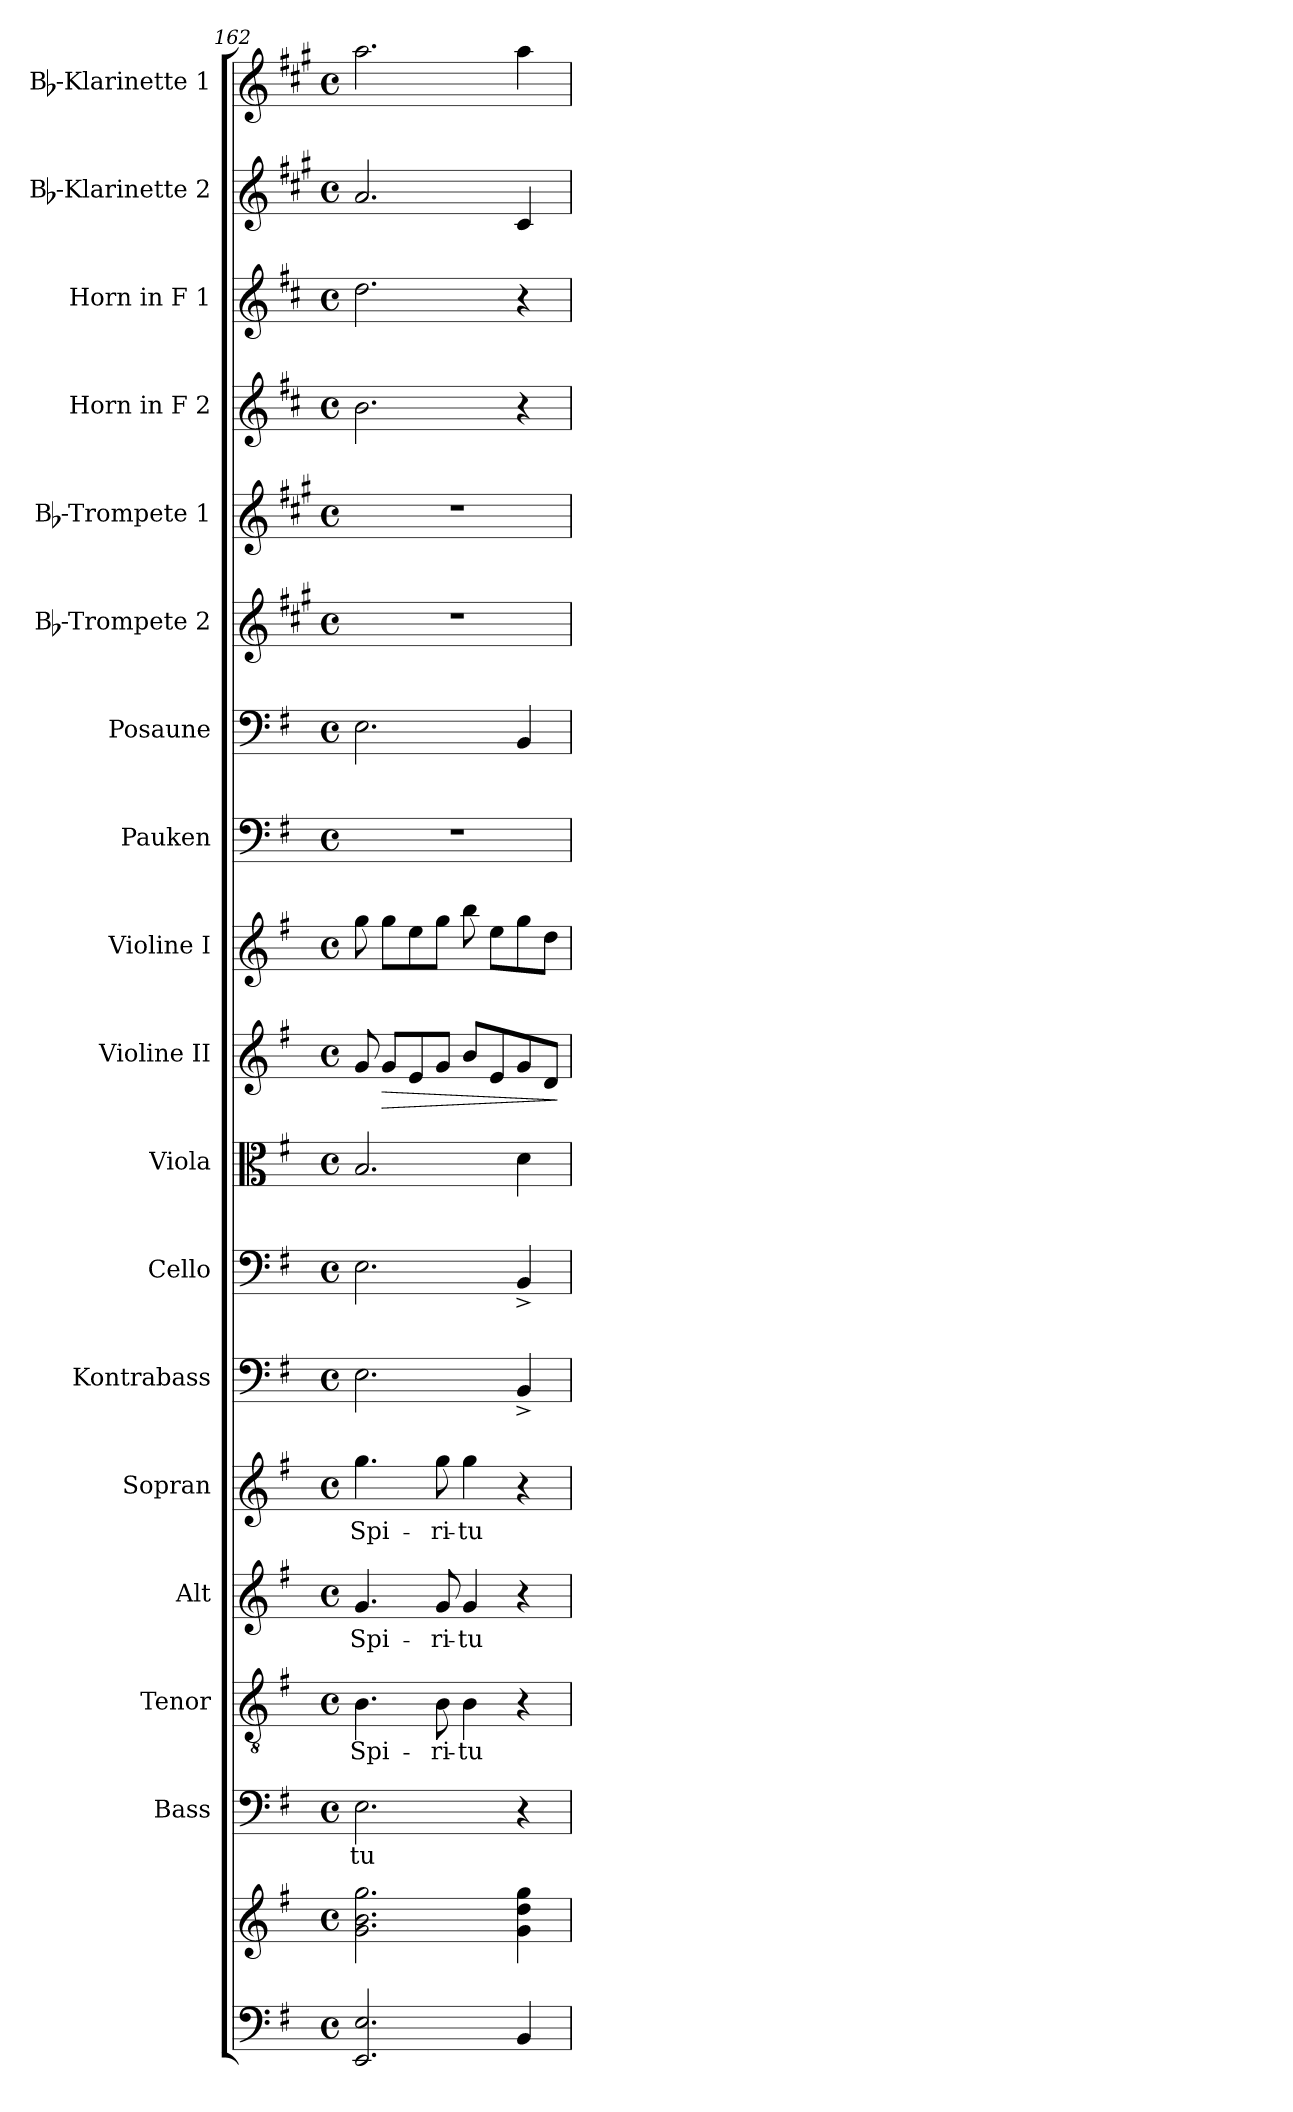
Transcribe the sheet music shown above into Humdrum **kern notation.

**kern	**kern	**kern	**text	**kern	**text	**kern	**text	**kern	**text	**kern	**kern	**kern	**kern	**dynam	**kern	**kern	**kern	**kern	**kern	**kern	**kern	**kern	**kern
*part18	*part18	*part17	*part17	*part16	*part16	*part15	*part15	*part14	*part14	*part13	*part12	*part11	*part10	*part10	*part9	*part8	*part7	*part6	*part5	*part4	*part3	*part2	*part1
*staff19	*staff18	*staff17	*staff17	*staff16	*staff16	*staff15	*staff15	*staff14	*staff14	*staff13	*staff12	*staff11	*staff10	*staff10	*staff9	*staff8	*staff7	*staff6	*staff5	*staff4	*staff3	*staff2	*staff1
*	*	*I"Bass	*	*I"Tenor	*	*I"Alt	*	*I"Sopran	*	*I"Kontrabass	*I"Cello	*I"Viola	*I"Violine II	*	*I"Violine I	*I"Pauken	*I"Posaune	*I"Bb-Trompete 2	*I"Bb-Trompete 1	*I"Horn in F 2	*I"Horn in F 1	*I"Bb-Klarinette 2	*I"Bb-Klarinette 1
*	*	*I'B.	*	*I'T.	*	*I'A.	*	*I'S.	*	*I'Kb.	*	*I'Vla.	*I'Vl. II	*	*I'Vl. I	*I'Pk.	*I'Pos.	*I'Bb Trp. 2	*I'Bb Trp. 1	*	*	*I'Bb Kl. 2	*I'Bb Kl. 1
!!LO:PB:g=z
*clefF4	*clefG2	*clefF4	*	*clefGv2	*	*clefG2	*	*clefG2	*	*clefF4	*clefF4	*clefC3	*clefG2	*	*clefG2	*clefF4	*clefF4	*clefG2	*clefG2	*clefG2	*clefG2	*clefG2	*clefG2
*	*	*	*	*	*	*	*	*	*	*ITrd7c12	*	*	*	*	*	*	*	*ITrd1c2	*ITrd1c2	*ITrd4c7	*ITrd4c7	*ITrd1c2	*ITrd1c2
*k[f#]	*k[f#]	*k[f#]	*	*k[f#]	*	*k[f#]	*	*k[f#]	*	*k[f#]	*k[f#]	*k[f#]	*k[f#]	*	*k[f#]	*k[f#]	*k[f#]	*k[f#]	*k[f#]	*k[f#]	*k[f#]	*k[f#]	*k[f#]
*G:	*G:	*G:	*	*G:	*	*G:	*	*G:	*	*G:	*G:	*G:	*G:	*	*G:	*G:	*G:	*G:	*G:	*G:	*G:	*G:	*G:
*M4/4	*M4/4	*M4/4	*	*M4/4	*	*M4/4	*	*M4/4	*	*M4/4	*M4/4	*M4/4	*M4/4	*	*M4/4	*M4/4	*M4/4	*M4/4	*M4/4	*M4/4	*M4/4	*M4/4	*M4/4
*met(c)	*met(c)	*met(c)	*	*met(c)	*	*met(c)	*	*met(c)	*	*met(c)	*met(c)	*met(c)	*met(c)	*	*met(c)	*met(c)	*met(c)	*met(c)	*met(c)	*met(c)	*met(c)	*met(c)	*met(c)
=162	=162	=162	=162	=162	=162	=162	=162	=162	=162	=162	=162	=162	=162	=162	=162	=162	=162	=162	=162	=162	=162	=162	=162
!	!	!	!LO:LY:b	!	!LO:LY:b	!	!LO:LY:b	!	!LO:LY:b	!	!	!	!	!	!	!	!	!	!	!	!	!	!
2.EE/ 2.E/	2.g\ 2.b\ 2.gg\	2.E\	-tu	4.B\	Spi-	4.g/	Spi-	4.gg\	Spi-	2.EE\	2.E\	2.B/	8g/	.	8gg\	1r	2.E\	1r	1r	2.e\	2.g\	2.g/	2.gg\
!	!	!	!	!	!	!	!	!	!	!	!	!	!	!LO:HP:b	!	!	!	!	!	!	!	!	!
.	.	.	.	.	.	.	.	.	.	.	.	.	8g/L	>	8gg\L	.	.	.	.	.	.	.	.
.	.	.	.	.	.	.	.	.	.	.	.	.	8e/	.	8ee\	.	.	.	.	.	.	.	.
!	!	!	!	!	!LO:LY:b	!	!LO:LY:b	!	!LO:LY:b	!	!	!	!	!	!	!	!	!	!	!	!	!	!
.	.	.	.	8B\	-ri-	8g/	-ri-	8gg\	-ri-	.	.	.	8g/J	.	8gg\J	.	.	.	.	.	.	.	.
!	!	!	!	!	!LO:LY:b	!	!LO:LY:b	!	!LO:LY:b	!	!	!	!	!	!	!	!	!	!	!	!	!	!
.	.	.	.	4B\	-tu	4g/	-tu	4gg\	-tu	.	.	.	8b/L	.	8bb\	.	.	.	.	.	.	.	.
.	.	.	.	.	.	.	.	.	.	.	.	.	8e/	.	8ee\L	.	.	.	.	.	.	.	.
4BB/	4g\ 4dd\ 4gg\	4r	.	4r	.	4r	.	4r	.	4BBB^</	4BB^</	4d\	8g/	.	8gg\	.	4BB/	.	.	4r	4r	4B/	4gg\
.	.	.	.	.	.	.	.	.	.	.	.	.	8d/J	.	8dd\J	.	.	.	.	.	.	.	.
.	.	.	.	.	.	.	.	.	.	.	.	.	.	]	.	.	.	.	.	.	.	.	.
=	=	=	=	=	=	=	=	=	=	=	=	=	=	=	=	=	=	=	=	=	=	=	=
*-	*-	*-	*-	*-	*-	*-	*-	*-	*-	*-	*-	*-	*-	*-	*-	*-	*-	*-	*-	*-	*-	*-	*-
